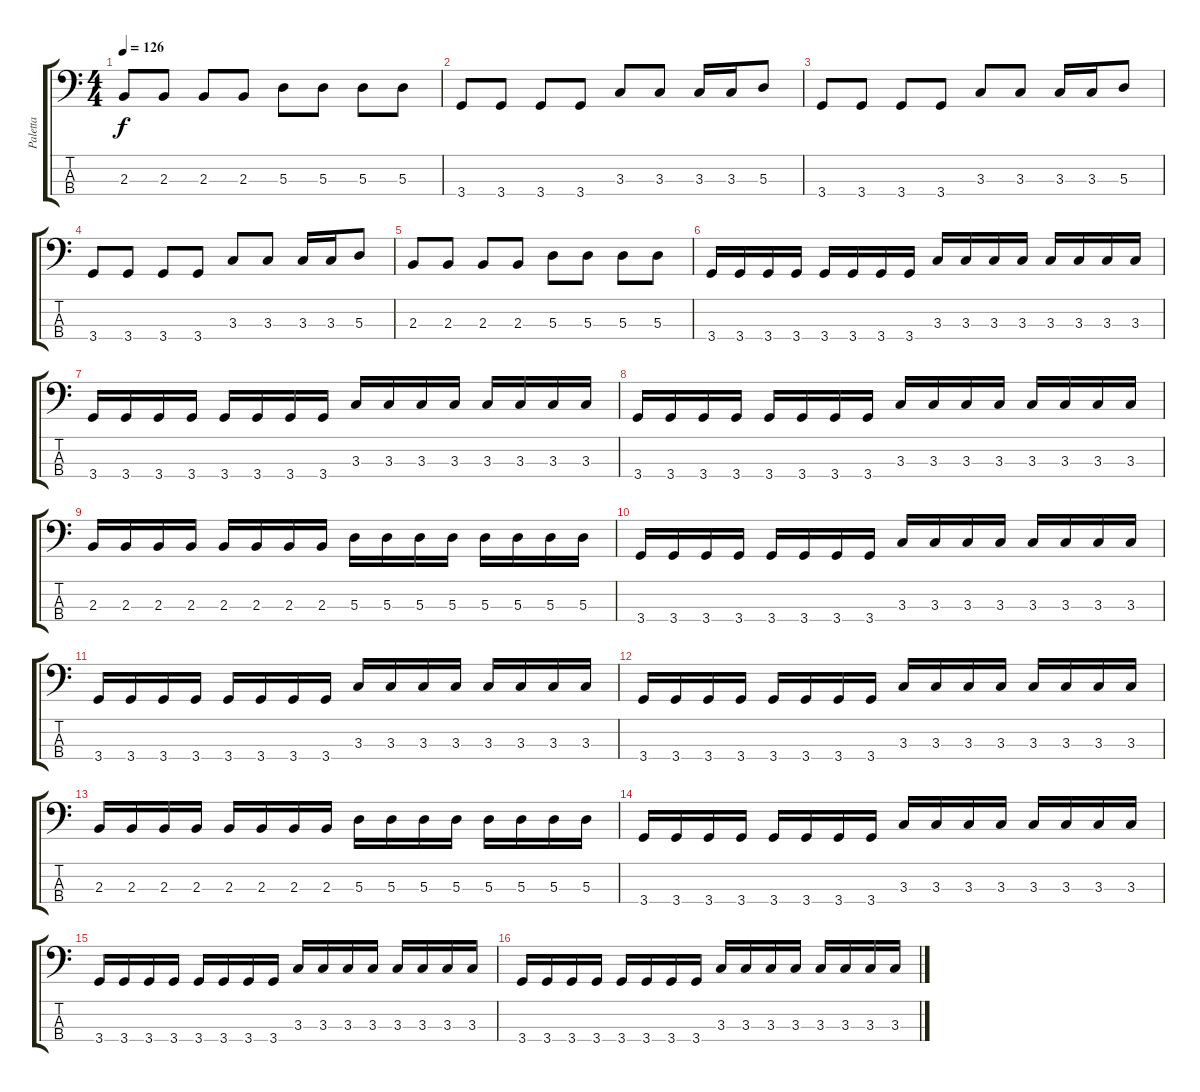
\track ("Paletta" "Paletta") {instrument electricbasspick}
\staff {score tabs}
\tuning (G2 D2 A1 E1) {hide}
\ts (4 4)
\tempo 126
\clef f4
\ks c
2.3.8{dy f} 2.3.8 2.3.8 2.3.8 5.3.8 5.3.8 5.3.8 5.3.8 |
3.4.8 3.4.8 3.4.8 3.4.8 3.3.8 3.3.8 3.3.16 3.3.16 5.3.8 |
3.4.8 3.4.8 3.4.8 3.4.8 3.3.8 3.3.8 3.3.16 3.3.16 5.3.8 |
3.4.8 3.4.8 3.4.8 3.4.8 3.3.8 3.3.8 3.3.16 3.3.16 5.3.8 |
2.3.8 2.3.8 2.3.8 2.3.8 5.3.8 5.3.8 5.3.8 5.3.8 |
3.4.16 3.4.16 3.4.16 3.4.16 3.4.16 3.4.16 3.4.16 3.4.16 3.3.16 3.3.16 3.3.16 3.3.16 3.3.16 3.3.16 3.3.16 3.3.16 |
3.4.16 3.4.16 3.4.16 3.4.16 3.4.16 3.4.16 3.4.16 3.4.16 3.3.16 3.3.16 3.3.16 3.3.16 3.3.16 3.3.16 3.3.16 3.3.16 |
3.4.16 3.4.16 3.4.16 3.4.16 3.4.16 3.4.16 3.4.16 3.4.16 3.3.16 3.3.16 3.3.16 3.3.16 3.3.16 3.3.16 3.3.16 3.3.16 |
2.3.16 2.3.16 2.3.16 2.3.16 2.3.16 2.3.16 2.3.16 2.3.16 5.3.16 5.3.16 5.3.16 5.3.16 5.3.16 5.3.16 5.3.16 5.3.16 |
3.4.16 3.4.16 3.4.16 3.4.16 3.4.16 3.4.16 3.4.16 3.4.16 3.3.16 3.3.16 3.3.16 3.3.16 3.3.16 3.3.16 3.3.16 3.3.16 |
3.4.16 3.4.16 3.4.16 3.4.16 3.4.16 3.4.16 3.4.16 3.4.16 3.3.16 3.3.16 3.3.16 3.3.16 3.3.16 3.3.16 3.3.16 3.3.16 |
3.4.16 3.4.16 3.4.16 3.4.16 3.4.16 3.4.16 3.4.16 3.4.16 3.3.16 3.3.16 3.3.16 3.3.16 3.3.16 3.3.16 3.3.16 3.3.16 |
2.3.16 2.3.16 2.3.16 2.3.16 2.3.16 2.3.16 2.3.16 2.3.16 5.3.16 5.3.16 5.3.16 5.3.16 5.3.16 5.3.16 5.3.16 5.3.16 |
3.4.16 3.4.16 3.4.16 3.4.16 3.4.16 3.4.16 3.4.16 3.4.16 3.3.16 3.3.16 3.3.16 3.3.16 3.3.16 3.3.16 3.3.16 3.3.16 |
3.4.16 3.4.16 3.4.16 3.4.16 3.4.16 3.4.16 3.4.16 3.4.16 3.3.16 3.3.16 3.3.16 3.3.16 3.3.16 3.3.16 3.3.16 3.3.16 |
3.4.16 3.4.16 3.4.16 3.4.16 3.4.16 3.4.16 3.4.16 3.4.16 3.3.16 3.3.16 3.3.16 3.3.16 3.3.16 3.3.16 3.3.16 3.3.16
